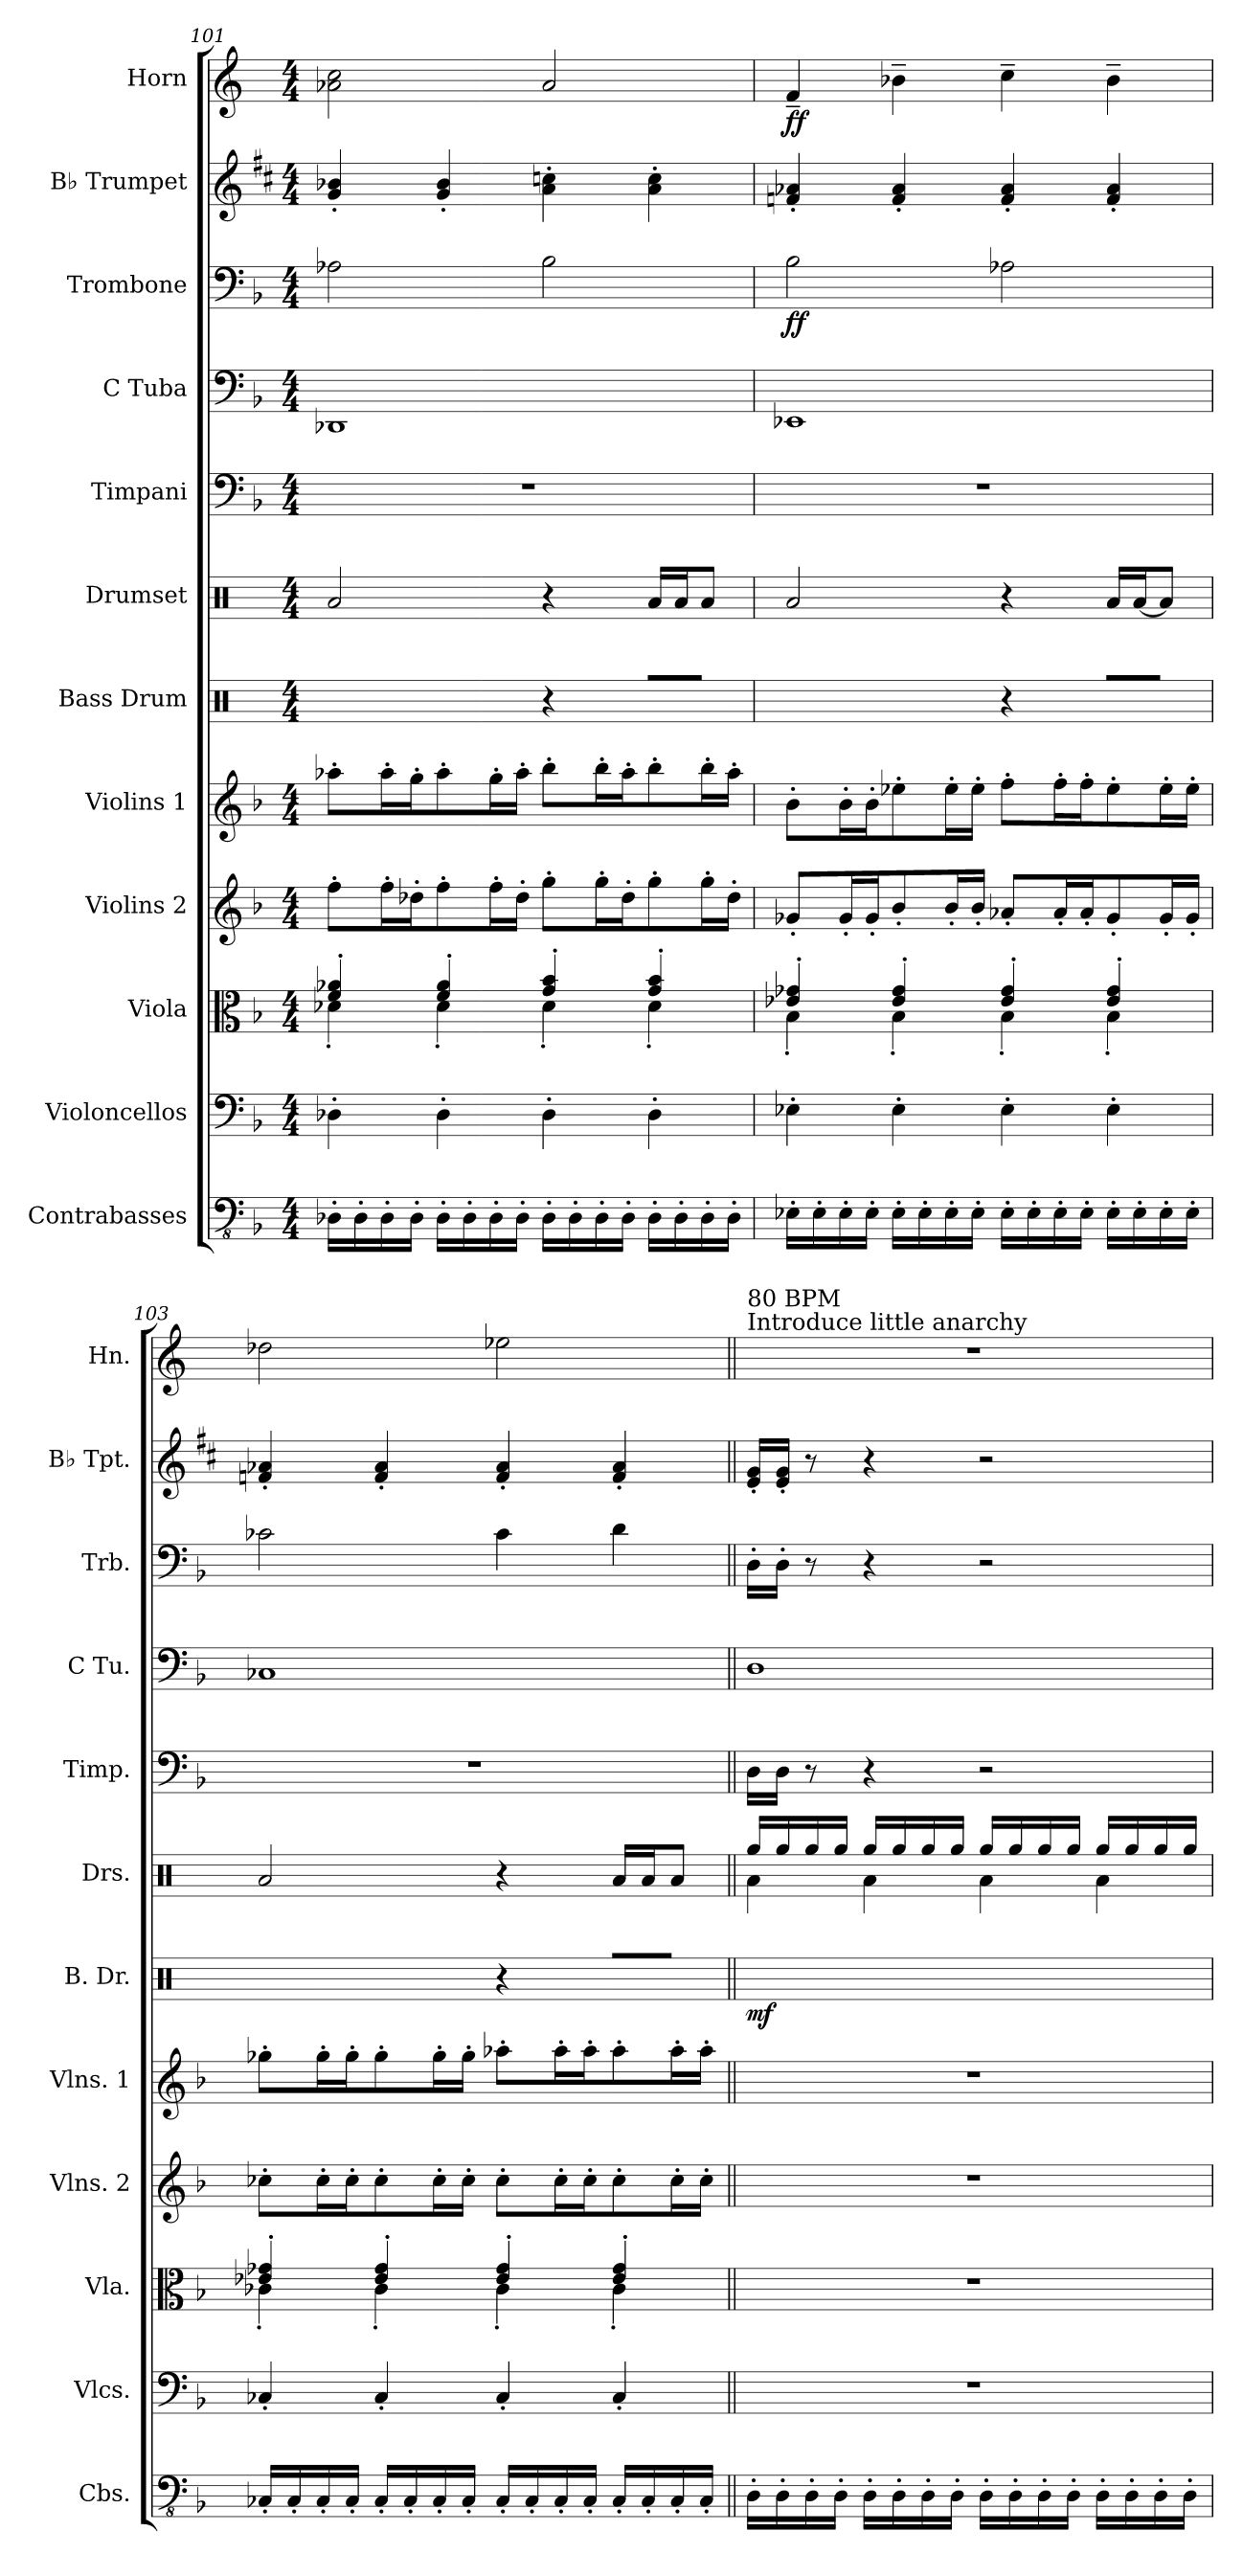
**kern	**kern	**kern	**kern	**kern	**kern	**dynam	**kern	**kern	**kern	**kern	**dynam	**kern	**kern	**dynam
*part12	*part11	*part10	*part9	*part8	*part7	*part7	*part6	*part5	*part4	*part3	*part3	*part2	*part1	*part1
*staff12	*staff11	*staff10	*staff9	*staff8	*staff7	*staff7	*staff6	*staff5	*staff4	*staff3	*staff3	*staff2	*staff1	*staff1
*I"Contrabasses	*I"Violoncellos	*I"Viola	*I"Violins 2	*I"Violins 1	*I"Bass Drum	*	*I"Drumset	*I"Timpani	*I"C Tuba	*I"Trombone	*	*I"B♭ Trumpet	*I"Horn	*
*I'Cbs.	*I'Vlcs.	*I'Vla.	*I'Vlns. 2	*I'Vlns. 1	*I'B. Dr.	*	*I'Drs.	*I'Timp.	*I'C Tu.	*I'Trb.	*	*I'B♭ Tpt.	*I'Hn.	*
!!LO:PB:g=z
*clefFv4	*clefF4	*clefC3	*clefG2	*clefG2	*clefX	*	*clefX	*clefF4	*clefF4	*clefF4	*	*clefG2	*clefG2	*
*	*	*	*	*	*	*	*	*	*	*	*	*ITrd1c2	*ITrd4c7	*
*k[b-]	*k[b-]	*k[b-]	*k[b-]	*k[b-]	*k[]	*	*k[]	*k[b-]	*k[b-]	*k[b-]	*	*k[]	*k[b-]	*
*F:	*F:	*F:	*F:	*F:	*C:	*	*C:	*F:	*F:	*F:	*	*C:	*F:	*
*M4/4	*M4/4	*M4/4	*M4/4	*M4/4	*M4/4	*	*M4/4	*M4/4	*M4/4	*M4/4	*	*M4/4	*M4/4	*
=101	=101	=101	=101	=101	=101	=101	=101	=101	=101	=101	=101	=101	=101	=101
*	*	*^	*	*	*	*	*	*	*	*	*	*	*	*
16DD-X'\LL	4D-X'\	4f/' 4a-X/'	4d-X'\	8ff'\L	8aa-X'\L	2R/	.	2Ra/	1r	1DD-X	2A-X\	.	4f/' 4a-X/'	2d-X\ 2f\	.
16DD-'\	.	.	.	.	.	.	.	.	.	.	.	.	.	.	.
16DD-'\	.	.	.	16ff'\L	16aa-'\L	.	.	.	.	.	.	.	.	.	.
16DD-'\JJ	.	.	.	16dd-X'\J	16gg'\J	.	.	.	.	.	.	.	.	.	.
16DD-'\LL	4D-'\	4f/' 4a-/'	4d-'\	8ff'\	8aa-'\	.	.	.	.	.	.	.	4f/' 4a-/'	.	.
16DD-'\	.	.	.	.	.	.	.	.	.	.	.	.	.	.	.
16DD-'\	.	.	.	16ff'\L	16gg'\L	.	.	.	.	.	.	.	.	.	.
16DD-'\JJ	.	.	.	16dd-'\JJ	16aa-'\JJ	.	.	.	.	.	.	.	.	.	.
16DD-'\LL	4D-'\	4g/' 4b-/'	4d-'\	8gg'\L	8bb-'\L	4r	.	4r	.	.	2B-\	.	4g\' 4b-X\'	2d-/	.
16DD-'\	.	.	.	.	.	.	.	.	.	.	.	.	.	.	.
16DD-'\	.	.	.	16gg'\L	16bb-'\L	.	.	.	.	.	.	.	.	.	.
16DD-'\JJ	.	.	.	16dd-'\J	16aa-'\J	.	.	.	.	.	.	.	.	.	.
16DD-'\LL	4D-'\	4g/' 4b-/'	4d-'\	8gg'\	8bb-'\	16R/LL	.	16Ra/LL	.	.	.	.	4g\' 4b-\'	.	.
16DD-'\	.	.	.	.	.	16R/J	.	16Ra/J	.	.	.	.	.	.	.
16DD-'\	.	.	.	16gg'\L	16bb-'\L	8R/J	.	8Ra/J	.	.	.	.	.	.	.
16DD-'\JJ	.	.	.	16dd-'\JJ	16aa-'\JJ	.	.	.	.	.	.	.	.	.	.
=102	=102	=102	=102	=102	=102	=102	=102	=102	=102	=102	=102	=102	=102	=102	=102
!	!	!	!	!	!	!	!	!	!	!	!	!LO:DY:b	!	!	!LO:DY:b
16EE-X'\LL	4E-X'\	4e-X/' 4g-X/'	4B-'\	8g-X'/L	8b-'\L	2R/	.	2Ra/	1r	1EE-X	2B-\	ff	4e-X/' 4g-X/'	4B-~/	ff
16EE-'\	.	.	.	.	.	.	.	.	.	.	.	.	.	.	.
16EE-'\	.	.	.	16g-'/L	16b-'\L	.	.	.	.	.	.	.	.	.	.
16EE-'\JJ	.	.	.	16g-'/J	16b-'\J	.	.	.	.	.	.	.	.	.	.
16EE-'\LL	4E-'\	4e-/' 4g-/'	4B-'\	8b-'/	8ee-X'\	.	.	.	.	.	.	.	4e-/' 4g-/'	4e-X~\	.
16EE-'\	.	.	.	.	.	.	.	.	.	.	.	.	.	.	.
16EE-'\	.	.	.	16b-'/L	16ee-'\L	.	.	.	.	.	.	.	.	.	.
16EE-'\JJ	.	.	.	16b-'/JJ	16ee-'\JJ	.	.	.	.	.	.	.	.	.	.
16EE-'\LL	4E-'\	4e-/' 4g-/'	4B-'\	8a-X'/L	8ff'\L	4r	.	4r	.	.	2A-X\	.	4e-/' 4g-/'	4f~\	.
16EE-'\	.	.	.	.	.	.	.	.	.	.	.	.	.	.	.
16EE-'\	.	.	.	16a-'/L	16ff'\L	.	.	.	.	.	.	.	.	.	.
16EE-'\JJ	.	.	.	16a-'/J	16ff'\J	.	.	.	.	.	.	.	.	.	.
16EE-'\LL	4E-'\	4e-/' 4g-/'	4B-'\	8g-'/	8ee-'\	16R/LL	.	16Ra/LL	.	.	.	.	4e-/' 4g-/'	4e-~\	.
16EE-'\	.	.	.	.	.	[16R/J	.	[16Ra/J	.	.	.	.	.	.	.
16EE-'\	.	.	.	16g-'/L	16ee-'\L	8R/J]	.	8Ra/J]	.	.	.	.	.	.	.
16EE-'\JJ	.	.	.	16g-'/JJ	16ee-'\JJ	.	.	.	.	.	.	.	.	.	.
=103	=103	=103	=103	=103	=103	=103	=103	=103	=103	=103	=103	=103	=103	=103	=103
16CC-X'/LL	4C-X'/	4e-X/' 4g-X/'	4c-X'\	8cc-X'\L	8gg-X'\L	2R/	.	2Ra/	1r	1C-X	2c-X\	.	4e-X/' 4g-X/'	2g-X\	.
16CC-'/	.	.	.	.	.	.	.	.	.	.	.	.	.	.	.
16CC-'/	.	.	.	16cc-'\L	16gg-'\L	.	.	.	.	.	.	.	.	.	.
16CC-'/JJ	.	.	.	16cc-'\J	16gg-'\J	.	.	.	.	.	.	.	.	.	.
16CC-'/LL	4C-'/	4e-/' 4g-/'	4c-'\	8cc-'\	8gg-'\	.	.	.	.	.	.	.	4e-/' 4g-/'	.	.
16CC-'/	.	.	.	.	.	.	.	.	.	.	.	.	.	.	.
16CC-'/	.	.	.	16cc-'\L	16gg-'\L	.	.	.	.	.	.	.	.	.	.
16CC-'/JJ	.	.	.	16cc-'\JJ	16gg-'\JJ	.	.	.	.	.	.	.	.	.	.
16CC-'/LL	4C-'/	4e-/' 4g-/'	4c-'\	8cc-'\L	8aa-X'\L	4r	.	4r	.	.	4c-\	.	4e-/' 4g-/'	2a-X\	.
16CC-'/	.	.	.	.	.	.	.	.	.	.	.	.	.	.	.
16CC-'/	.	.	.	16cc-'\L	16aa-'\L	.	.	.	.	.	.	.	.	.	.
16CC-'/JJ	.	.	.	16cc-'\J	16aa-'\J	.	.	.	.	.	.	.	.	.	.
16CC-'/LL	4C-'/	4e-/' 4g-/'	4c-'\	8cc-'\	8aa-'\	16R/LL	.	16Ra/LL	.	.	4d\	.	4e-/' 4g-/'	.	.
16CC-'/	.	.	.	.	.	16R/J	.	16Ra/J	.	.	.	.	.	.	.
16CC-'/	.	.	.	16cc-'\L	16aa-'\L	8R/J	.	8Ra/J	.	.	.	.	.	.	.
16CC-'/JJ	.	.	.	16cc-'\JJ	16aa-'\JJ	.	.	.	.	.	.	.	.	.	.
*	*	*v	*v	*	*	*	*	*	*	*	*	*	*	*	*
!!LO:PB:g=z
=104||	=104||	=104||	=104||	=104||	=104||	=104||	=104||	=104||	=104||	=104||	=104||	=104||	=104||	=104||
*	*	*	*	*	*	*	*^	*	*	*	*	*	*	*
!!LO:REH:place=s1:a:t=M
!	!	!	!	!	!	!	!	!	!	!	!	!	!	!LO:TX:a:t=Introduce little anarchy	!
!	!	!	!	!	!	!	!	!	!	!	!	!	!	!LO:TX:a:t=80 BPM	!
!	!	!	!	!	!	!LO:DY:b	!	!	!	!	!	!	!	!	!
16DD'\LL	1r	1r	1r	1r	4R\	mf	4Ra\	16Rgg/LL	16D\LL	1D	16D'\LL	.	16d/' 16f/'LL	1r	.
16DD'\	.	.	.	.	.	.	.	16Rgg/	16D\JJ	.	16D'\JJ	.	16d/' 16f/'JJ	.	.
16DD'\	.	.	.	.	.	.	.	16Rgg/	8r	.	8r	.	8r	.	.
16DD'\JJ	.	.	.	.	.	.	.	16Rgg/JJ	.	.	.	.	.	.	.
16DD'\LL	.	.	.	.	4R\	.	4Ra\	16Rgg/LL	4r	.	4r	.	4r	.	.
16DD'\	.	.	.	.	.	.	.	16Rgg/	.	.	.	.	.	.	.
16DD'\	.	.	.	.	.	.	.	16Rgg/	.	.	.	.	.	.	.
16DD'\JJ	.	.	.	.	.	.	.	16Rgg/JJ	.	.	.	.	.	.	.
16DD'\LL	.	.	.	.	4R\	.	4Ra\	16Rgg/LL	2r	.	2r	.	2r	.	.
16DD'\	.	.	.	.	.	.	.	16Rgg/	.	.	.	.	.	.	.
16DD'\	.	.	.	.	.	.	.	16Rgg/	.	.	.	.	.	.	.
16DD'\JJ	.	.	.	.	.	.	.	16Rgg/JJ	.	.	.	.	.	.	.
16DD'\LL	.	.	.	.	4R\	.	4Ra\	16Rgg/LL	.	.	.	.	.	.	.
16DD'\	.	.	.	.	.	.	.	16Rgg/	.	.	.	.	.	.	.
16DD'\	.	.	.	.	.	.	.	16Rgg/	.	.	.	.	.	.	.
16DD'\JJ	.	.	.	.	.	.	.	16Rgg/JJ	.	.	.	.	.	.	.
*	*	*	*	*	*	*	*v	*v	*	*	*	*	*	*	*
=	=	=	=	=	=	=	=	=	=	=	=	=	=	=
*-	*-	*-	*-	*-	*-	*-	*-	*-	*-	*-	*-	*-	*-	*-
